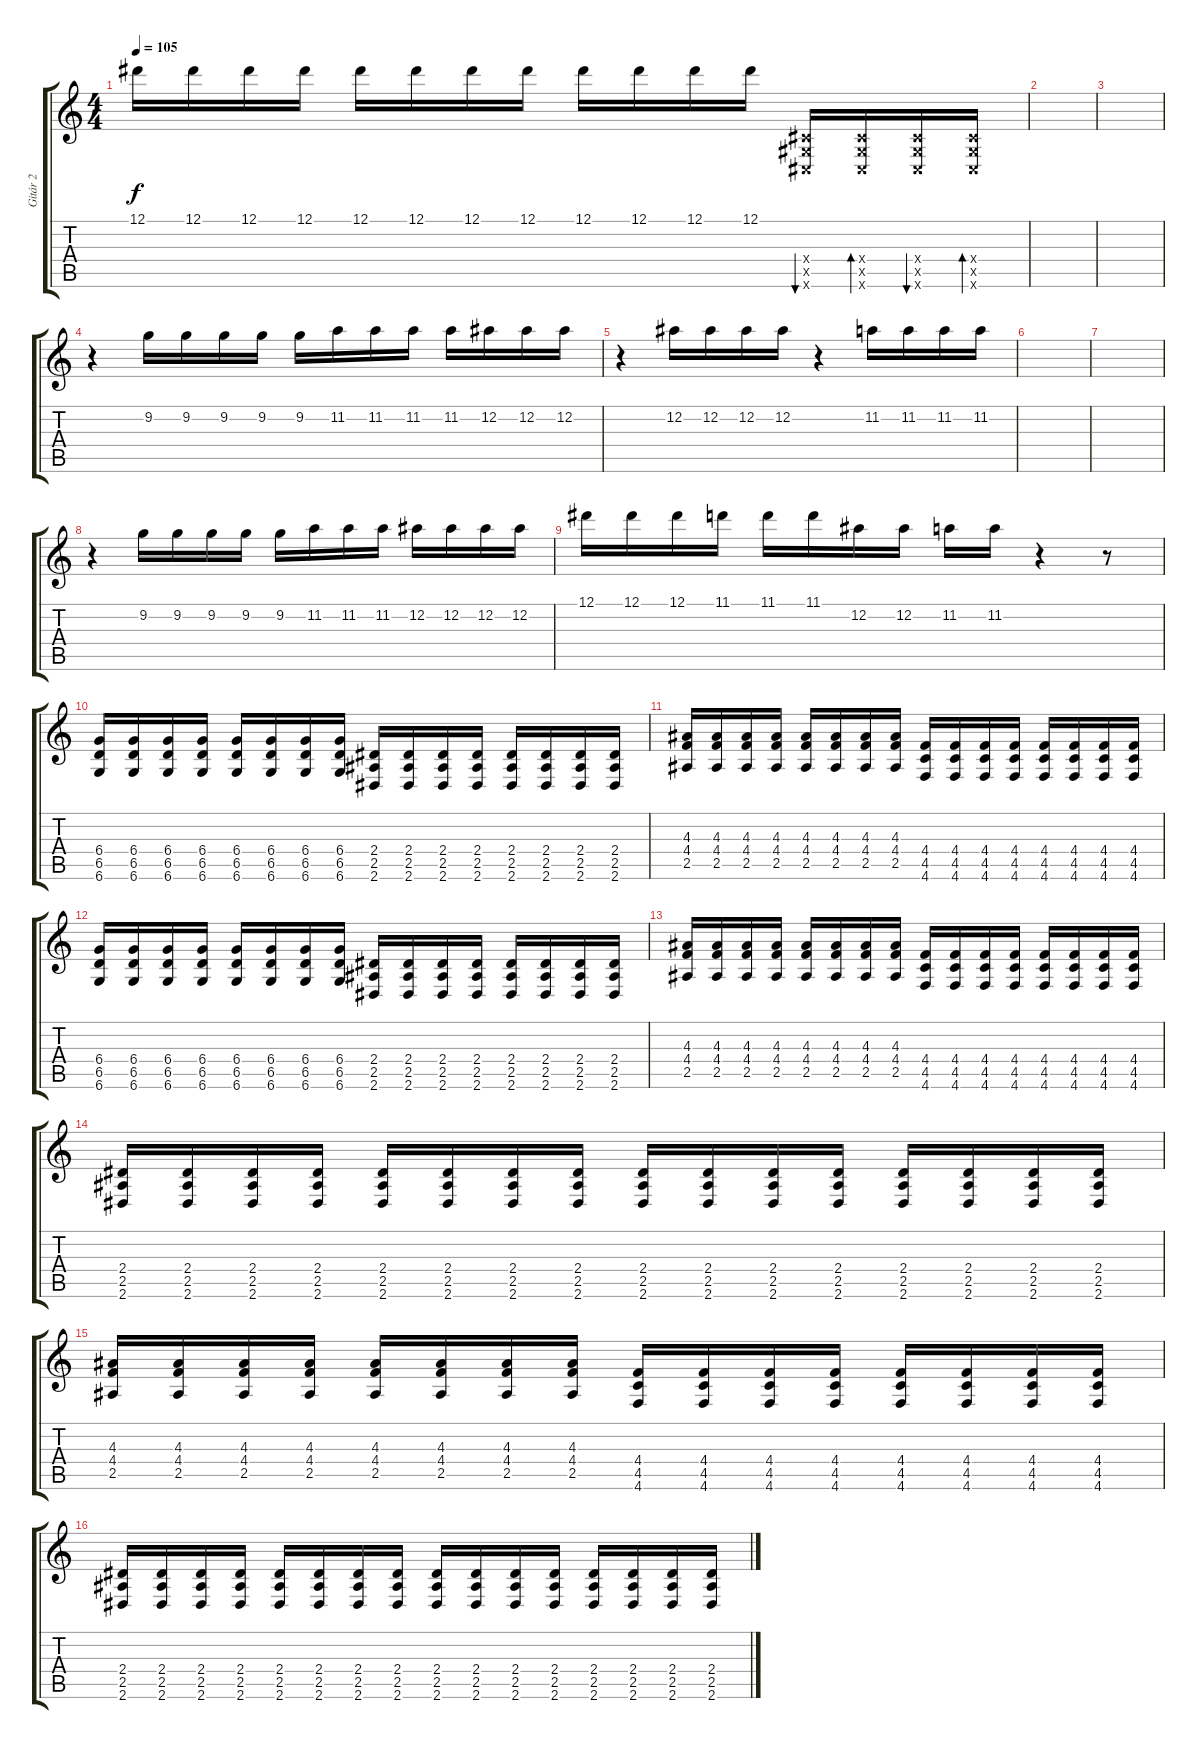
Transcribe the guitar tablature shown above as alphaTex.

\track ("Gitár 2" "Gitár 2") {instrument distortionguitar}
\staff {score tabs}
\tuning (Eb4 Bb3 Gb3 Db3 Ab2 Db2) {hide}
\ts (4 4)
\tempo 105
\clef g2
\ks c
12.1.16{dy f} 12.1.16 12.1.16 12.1.16 12.1.16 12.1.16 12.1.16 12.1.16 12.1.16 12.1.16 12.1.16 12.1.16 (0.4{x} 0.5{x} 0.6{x}).16{bu 240} (0.4{x} 0.5{x} 0.6{x}).16{bd 240} (0.4{x} 0.5{x} 0.6{x}).16{bu 240} (0.4{x} 0.5{x} 0.6{x}).16{bd 240} |
|
|
r.4 9.2.16 9.2.16 9.2.16 9.2.16 9.2.16 11.2.16 11.2.16 11.2.16 11.2.16 12.2.16 12.2.16 12.2.16 |
r.4 12.2.16 12.2.16 12.2.16 12.2.16 r.4 11.2.16 11.2.16 11.2.16 11.2.16 |
|
|
r.4 9.2.16 9.2.16 9.2.16 9.2.16 9.2.16 11.2.16 11.2.16 11.2.16 12.2.16 12.2.16 12.2.16 12.2.16 |
12.1.16 12.1.16 12.1.16 11.1.16 11.1.16 11.1.16 12.2.16 12.2.16 11.2.16 11.2.16 r.4 r.8 |
(6.4 6.5 6.6).16 (6.4 6.5 6.6).16 (6.4 6.5 6.6).16 (6.4 6.5 6.6).16 (6.4 6.5 6.6).16 (6.4 6.5 6.6).16 (6.4 6.5 6.6).16 (6.4 6.5 6.6).16 (2.4 2.5 2.6).16 (2.4 2.5 2.6).16 (2.4 2.5 2.6).16 (2.4 2.5 2.6).16 (2.4 2.5 2.6).16 (2.4 2.5 2.6).16 (2.4 2.5 2.6).16 (2.4 2.5 2.6).16 |
(4.3 4.4 2.5).16 (4.3 4.4 2.5).16 (4.3 4.4 2.5).16 (4.3 4.4 2.5).16 (4.3 4.4 2.5).16 (4.3 4.4 2.5).16 (4.3 4.4 2.5).16 (4.3 4.4 2.5).16 (4.4 4.5 4.6).16 (4.4 4.5 4.6).16 (4.4 4.5 4.6).16 (4.4 4.5 4.6).16 (4.4 4.5 4.6).16 (4.4 4.5 4.6).16 (4.4 4.5 4.6).16 (4.4 4.5 4.6).16 |
(6.4 6.5 6.6).16 (6.4 6.5 6.6).16 (6.4 6.5 6.6).16 (6.4 6.5 6.6).16 (6.4 6.5 6.6).16 (6.4 6.5 6.6).16 (6.4 6.5 6.6).16 (6.4 6.5 6.6).16 (2.4 2.5 2.6).16 (2.4 2.5 2.6).16 (2.4 2.5 2.6).16 (2.4 2.5 2.6).16 (2.4 2.5 2.6).16 (2.4 2.5 2.6).16 (2.4 2.5 2.6).16 (2.4 2.5 2.6).16 |
(4.3 4.4 2.5).16 (4.3 4.4 2.5).16 (4.3 4.4 2.5).16 (4.3 4.4 2.5).16 (4.3 4.4 2.5).16 (4.3 4.4 2.5).16 (4.3 4.4 2.5).16 (4.3 4.4 2.5).16 (4.4 4.5 4.6).16 (4.4 4.5 4.6).16 (4.4 4.5 4.6).16 (4.4 4.5 4.6).16 (4.4 4.5 4.6).16 (4.4 4.5 4.6).16 (4.4 4.5 4.6).16 (4.4 4.5 4.6).16 |
(2.4 2.5 2.6).16 (2.4 2.5 2.6).16 (2.4 2.5 2.6).16 (2.4 2.5 2.6).16 (2.4 2.5 2.6).16 (2.4 2.5 2.6).16 (2.4 2.5 2.6).16 (2.4 2.5 2.6).16 (2.4 2.5 2.6).16 (2.4 2.5 2.6).16 (2.4 2.5 2.6).16 (2.4 2.5 2.6).16 (2.4 2.5 2.6).16 (2.4 2.5 2.6).16 (2.4 2.5 2.6).16 (2.4 2.5 2.6).16 |
(4.3 4.4 2.5).16 (4.3 4.4 2.5).16 (4.3 4.4 2.5).16 (4.3 4.4 2.5).16 (4.3 4.4 2.5).16 (4.3 4.4 2.5).16 (4.3 4.4 2.5).16 (4.3 4.4 2.5).16 (4.4 4.5 4.6).16 (4.4 4.5 4.6).16 (4.4 4.5 4.6).16 (4.4 4.5 4.6).16 (4.4 4.5 4.6).16 (4.4 4.5 4.6).16 (4.4 4.5 4.6).16 (4.4 4.5 4.6).16 |
(2.4 2.5 2.6).16 (2.4 2.5 2.6).16 (2.4 2.5 2.6).16 (2.4 2.5 2.6).16 (2.4 2.5 2.6).16 (2.4 2.5 2.6).16 (2.4 2.5 2.6).16 (2.4 2.5 2.6).16 (2.4 2.5 2.6).16 (2.4 2.5 2.6).16 (2.4 2.5 2.6).16 (2.4 2.5 2.6).16 (2.4 2.5 2.6).16 (2.4 2.5 2.6).16 (2.4 2.5 2.6).16 (2.4 2.5 2.6).16
